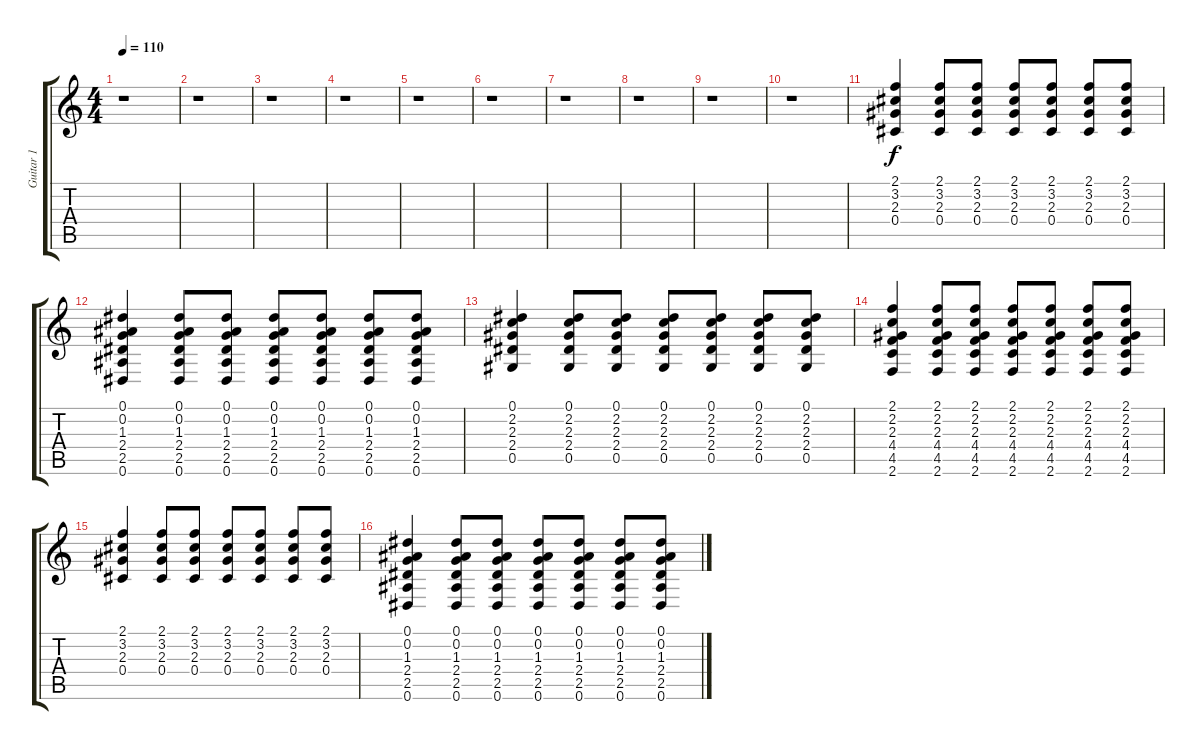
\track ("Guitar 1" "Guitar 1") {instrument overdrivenguitar}
\staff {score tabs}
\tuning (Eb4 Bb3 Gb3 Db3 Ab2 Eb2) {hide}
\ts (4 4)
\tempo 110
\clef g2
\ks c
r.1{dy f} |
r.1 |
r.1 |
r.1 |
r.1 |
r.1 |
r.1 |
r.1 |
r.1 |
r.1 |
(2.1 3.2 2.3 0.4).4 (2.1 3.2 2.3 0.4).8 (2.1 3.2 2.3 0.4).8 (2.1 3.2 2.3 0.4).8 (2.1 3.2 2.3 0.4).8 (2.1 3.2 2.3 0.4).8 (2.1 3.2 2.3 0.4).8 |
(0.1 0.2 1.3 2.4 2.5 0.6).4 (0.1 0.2 1.3 2.4 2.5 0.6).8 (0.1 0.2 1.3 2.4 2.5 0.6).8 (0.1 0.2 1.3 2.4 2.5 0.6).8 (0.1 0.2 1.3 2.4 2.5 0.6).8 (0.1 0.2 1.3 2.4 2.5 0.6).8 (0.1 0.2 1.3 2.4 2.5 0.6).8 |
(0.1 2.2 2.3 2.4 0.5).4 (0.1 2.2 2.3 2.4 0.5).8 (0.1 2.2 2.3 2.4 0.5).8 (0.1 2.2 2.3 2.4 0.5).8 (0.1 2.2 2.3 2.4 0.5).8 (0.1 2.2 2.3 2.4 0.5).8 (0.1 2.2 2.3 2.4 0.5).8 |
(2.1 2.2 2.3 4.4 4.5 2.6).4 (2.1 2.2 2.3 4.4 4.5 2.6).8 (2.1 2.2 2.3 4.4 4.5 2.6).8 (2.1 2.2 2.3 4.4 4.5 2.6).8 (2.1 2.2 2.3 4.4 4.5 2.6).8 (2.1 2.2 2.3 4.4 4.5 2.6).8 (2.1 2.2 2.3 4.4 4.5 2.6).8 |
(2.1 3.2 2.3 0.4).4 (2.1 3.2 2.3 0.4).8 (2.1 3.2 2.3 0.4).8 (2.1 3.2 2.3 0.4).8 (2.1 3.2 2.3 0.4).8 (2.1 3.2 2.3 0.4).8 (2.1 3.2 2.3 0.4).8 |
(0.1 0.2 1.3 2.4 2.5 0.6).4 (0.1 0.2 1.3 2.4 2.5 0.6).8 (0.1 0.2 1.3 2.4 2.5 0.6).8 (0.1 0.2 1.3 2.4 2.5 0.6).8 (0.1 0.2 1.3 2.4 2.5 0.6).8 (0.1 0.2 1.3 2.4 2.5 0.6).8 (0.1 0.2 1.3 2.4 2.5 0.6).8
